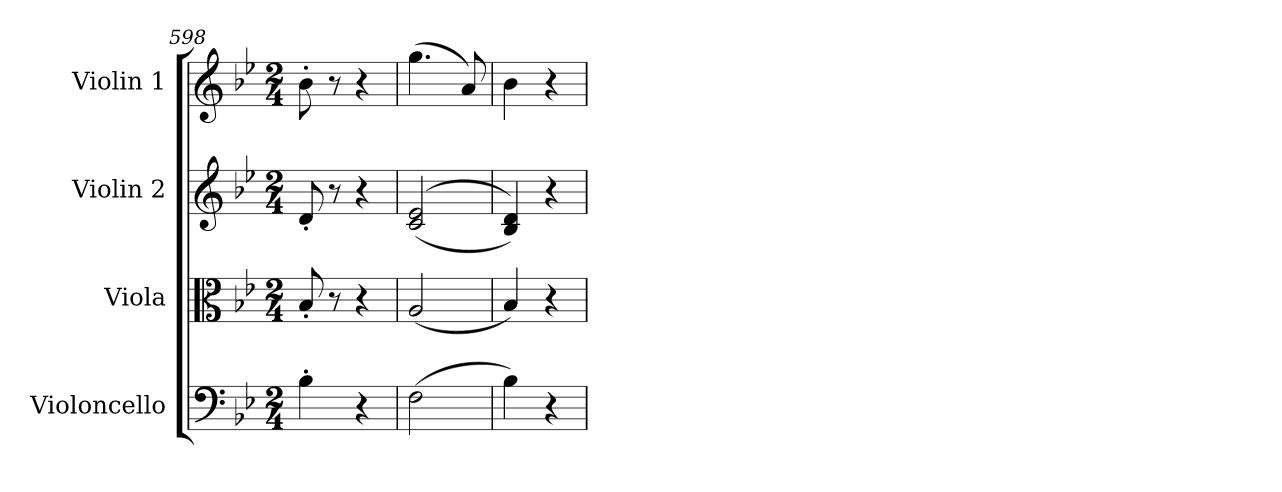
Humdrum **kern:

**kern	**kern	**kern	**kern
*part4	*part3	*part2	*part1
*staff4	*staff3	*staff2	*staff1
*I"Violoncello	*I"Viola	*I"Violin 2	*I"Violin 1
*I'Vc	*I'Vla	*I'Vln	*I'Vln
!!LO:LB:g=z
*clefF4	*clefC3	*clefG2	*clefG2
*k[b-e-]	*k[b-e-]	*k[b-e-]	*k[b-e-]
*M2/4	*M2/4	*M2/4	*M2/4
=598	=598	=598	=598
4B-'\	8B-'/	8d'/	8b-'\
.	8r	8r	8r
4r	4r	4r	4r
=599	=599	=599	=599
(>2F\	(<2A/	(>(<2c/ 2e-/	(>4.gg\
.	.	.	8a/)
=600	=600	=600	=600
4B-\)	4B-/)	4B-/ 4d/))	4b-\
4r	4r	4r	4r
=	=	=	=
*-	*-	*-	*-
